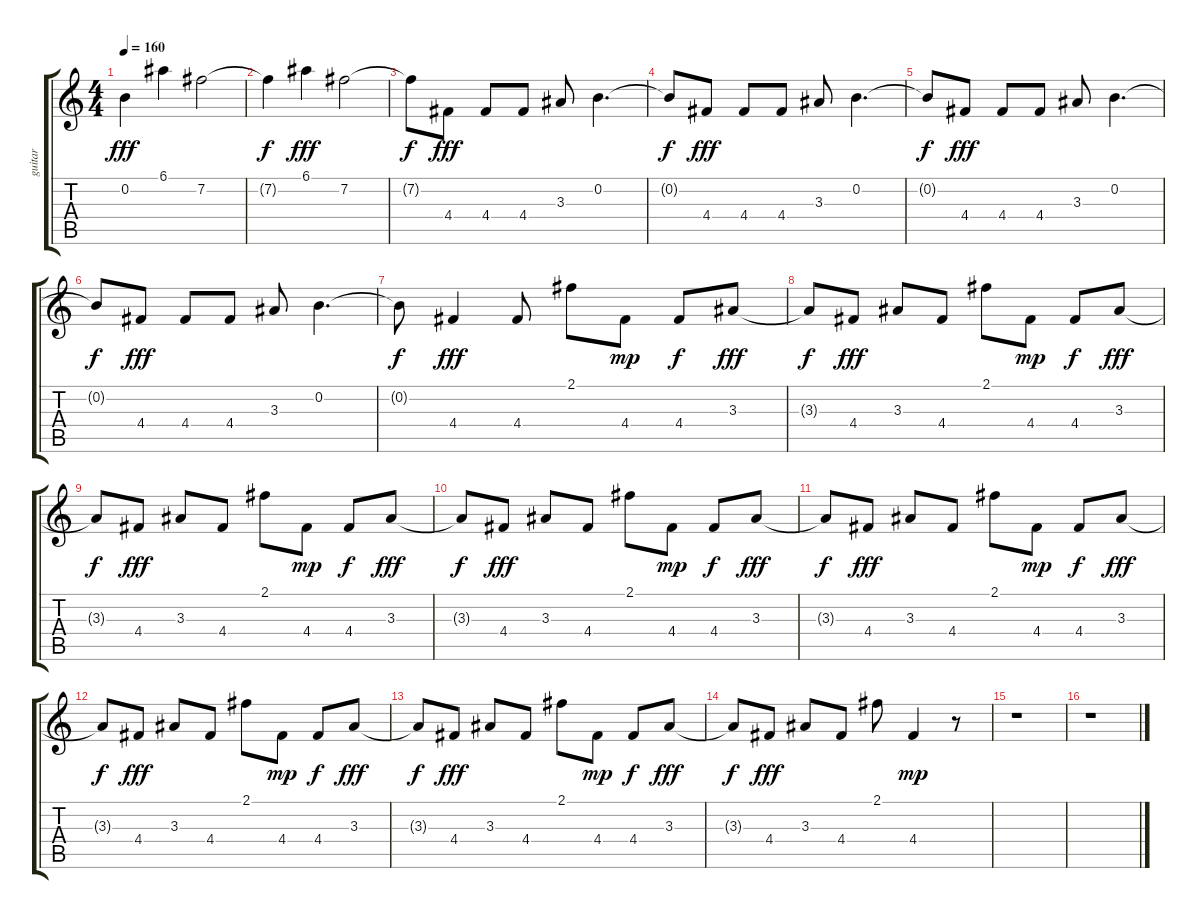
\track ("guitar" "guitar") {instrument overdrivenguitar}
\staff {score tabs}
\tuning (E4 B3 G3 D3 A2 E2) {hide}
\ts (4 4)
\tempo 160
\clef g2
\ks c
0.2.4{dy fff} 6.1.4 7.2.2 |
7.2{t}.4{dy f} 6.1.4{dy fff} 7.2.2 |
7.2{t}.8{dy f} 4.4.8{dy fff} 4.4.8 4.4.8 3.3.8 0.2.4{d} |
0.2{t}.8{dy f} 4.4.8{dy fff} 4.4.8 4.4.8 3.3.8 0.2.4{d} |
0.2{t}.8{dy f} 4.4.8{dy fff} 4.4.8 4.4.8 3.3.8 0.2.4{d} |
0.2{t}.8{dy f} 4.4.8{dy fff} 4.4.8 4.4.8 3.3.8 0.2.4{d} |
0.2{t}.8{dy f} 4.4.4{dy fff} 4.4.8 2.1.8 4.4.8{dy mp} 4.4.8{dy f} 3.3.8{dy fff} |
3.3{t}.8{dy f} 4.4.8{dy fff} 3.3.8 4.4.8 2.1.8 4.4.8{dy mp} 4.4.8{dy f} 3.3.8{dy fff} |
3.3{t}.8{dy f} 4.4.8{dy fff} 3.3.8 4.4.8 2.1.8 4.4.8{dy mp} 4.4.8{dy f} 3.3.8{dy fff} |
3.3{t}.8{dy f} 4.4.8{dy fff} 3.3.8 4.4.8 2.1.8 4.4.8{dy mp} 4.4.8{dy f} 3.3.8{dy fff} |
3.3{t}.8{dy f} 4.4.8{dy fff} 3.3.8 4.4.8 2.1.8 4.4.8{dy mp} 4.4.8{dy f} 3.3.8{dy fff} |
3.3{t}.8{dy f} 4.4.8{dy fff} 3.3.8 4.4.8 2.1.8 4.4.8{dy mp} 4.4.8{dy f} 3.3.8{dy fff} |
3.3{t}.8{dy f} 4.4.8{dy fff} 3.3.8 4.4.8 2.1.8 4.4.8{dy mp} 4.4.8{dy f} 3.3.8{dy fff} |
3.3{t}.8{dy f} 4.4.8{dy fff} 3.3.8 4.4.8 2.1.8 4.4.4{dy mp} r.8 |
r.1 |
r.1
